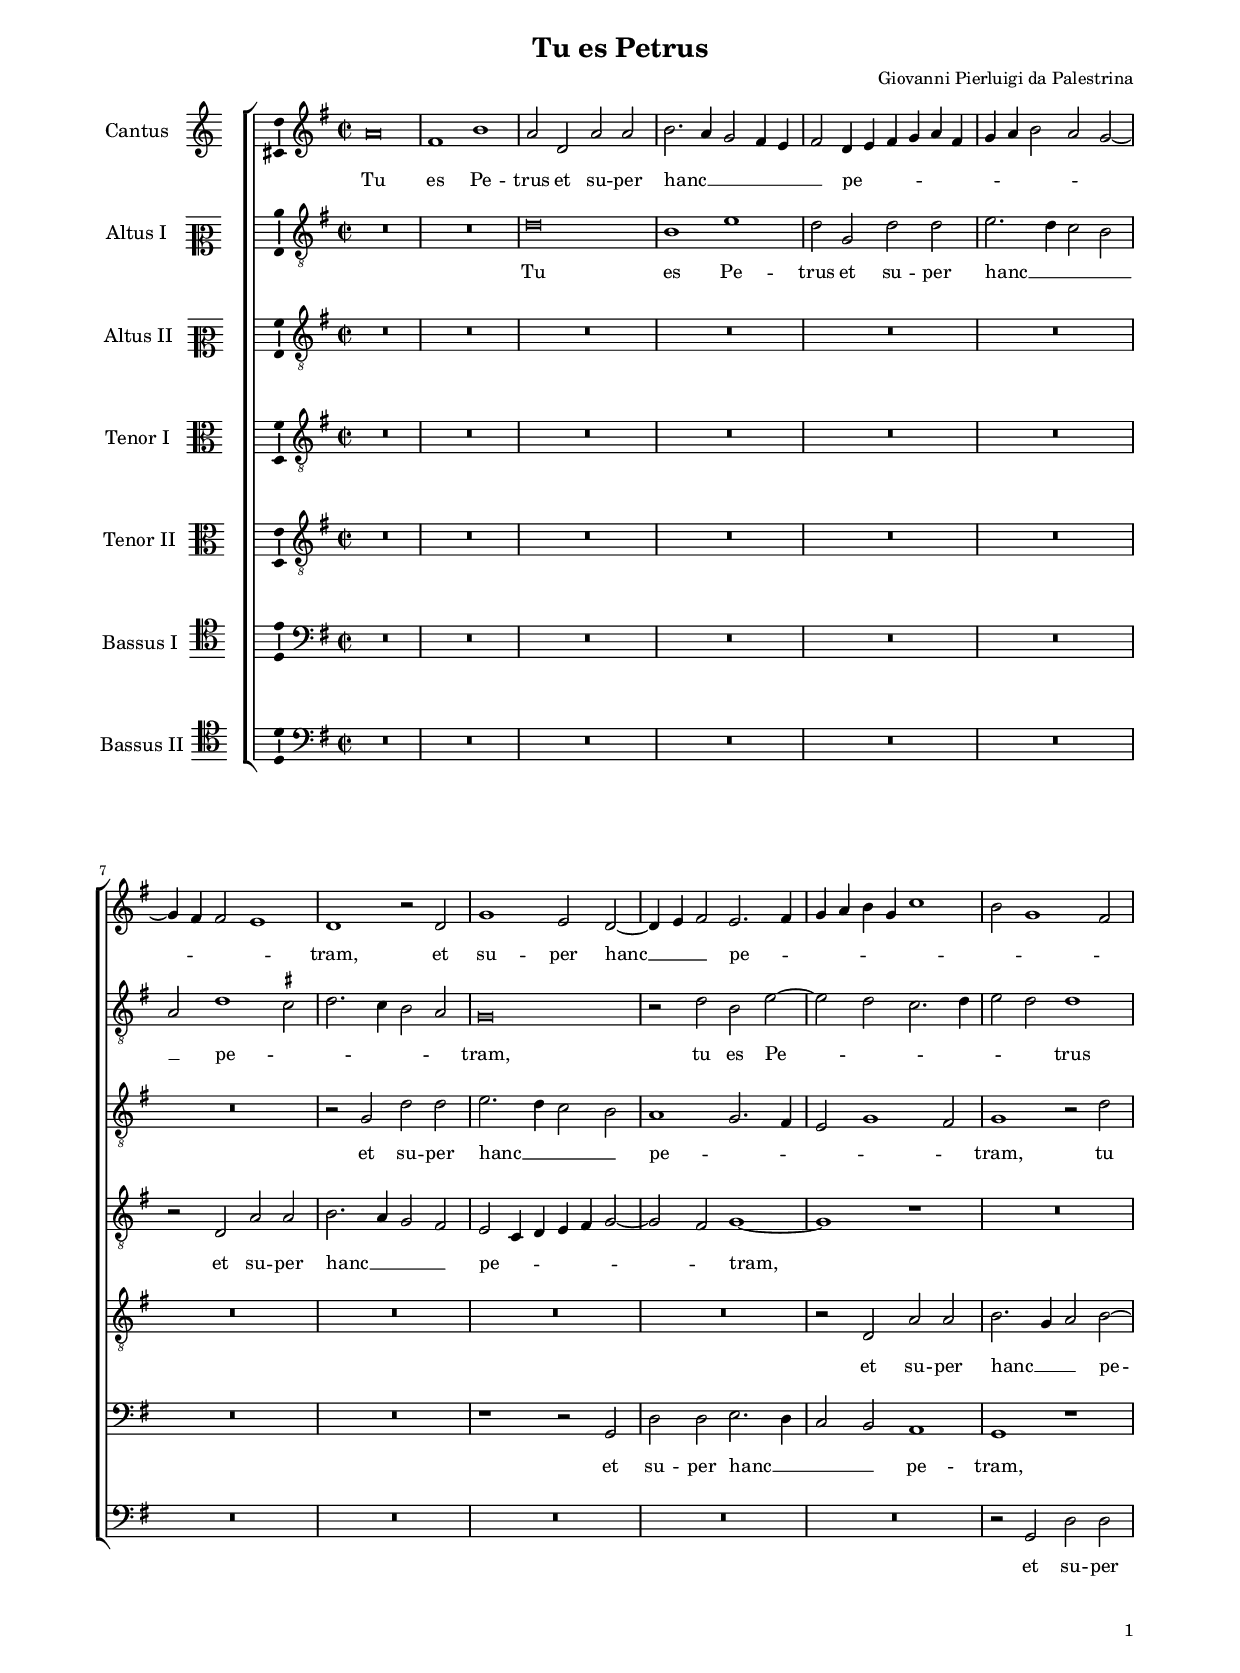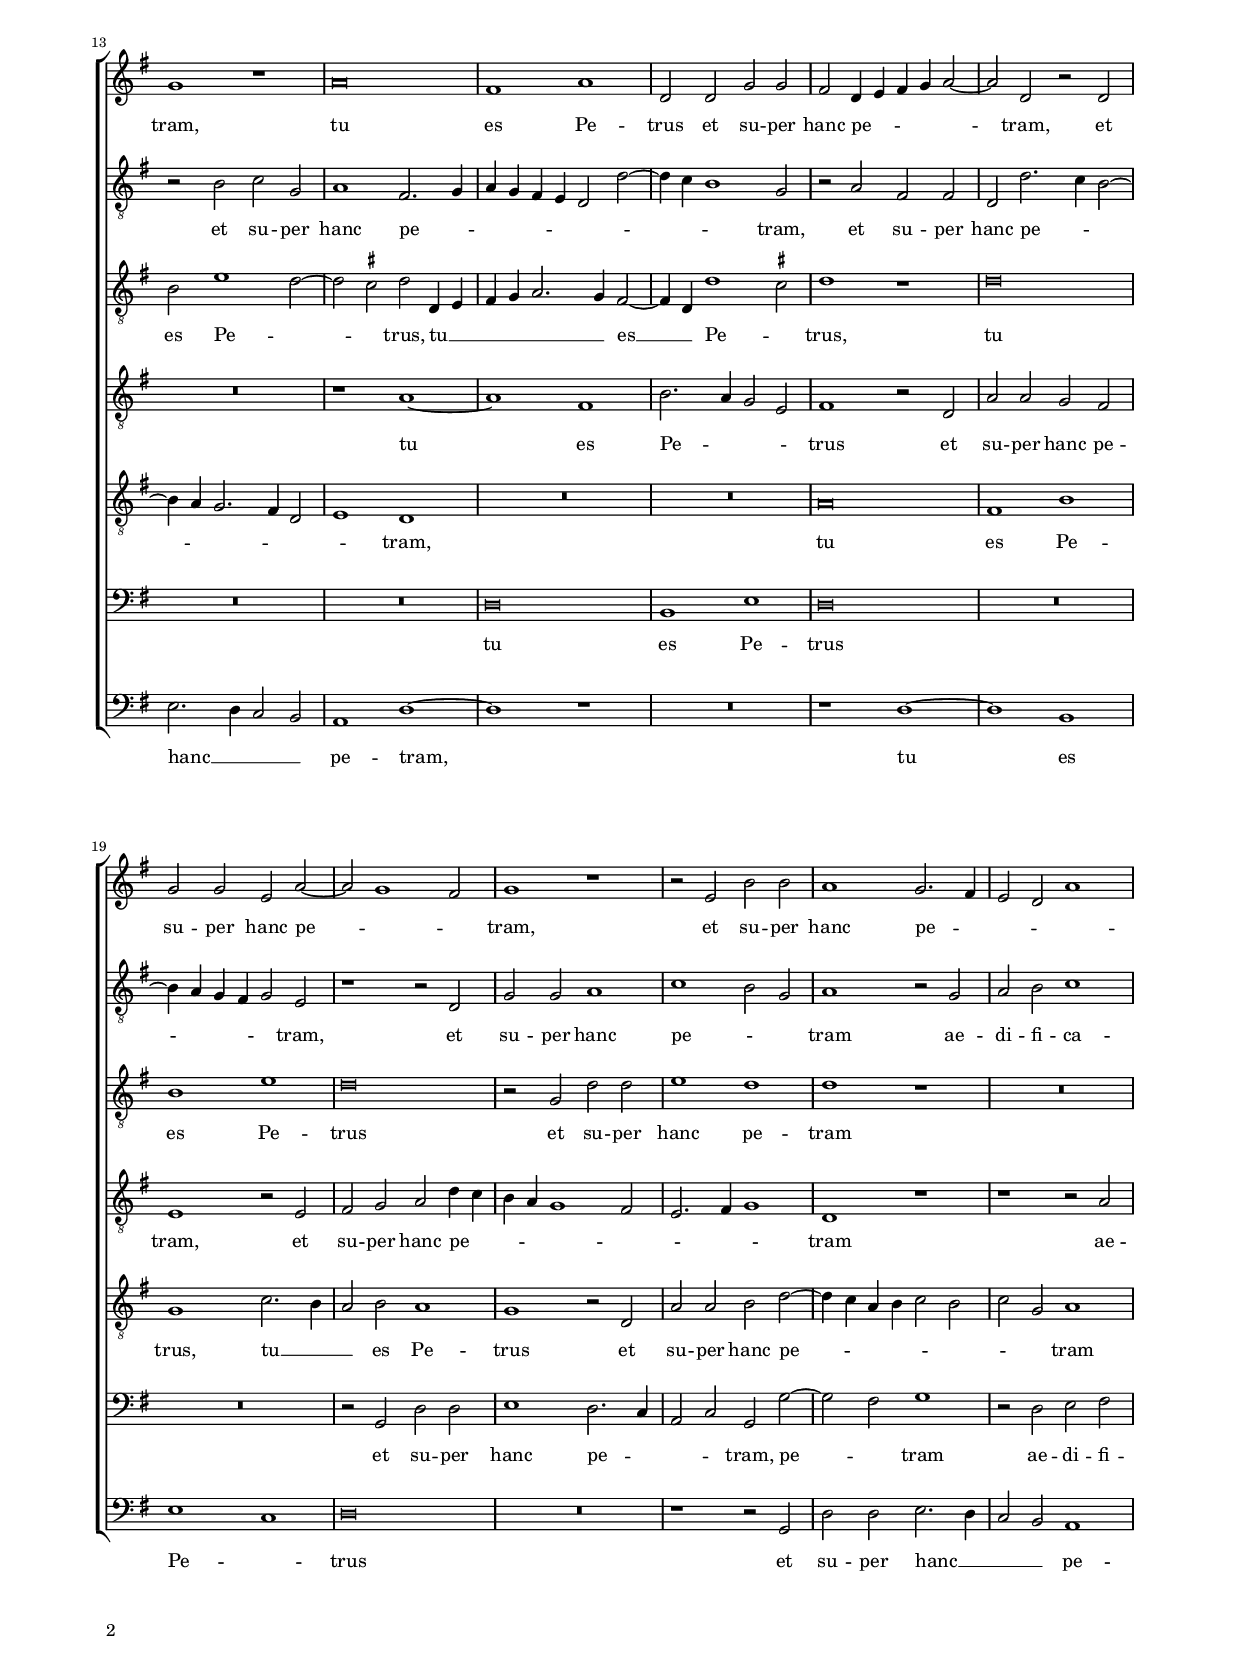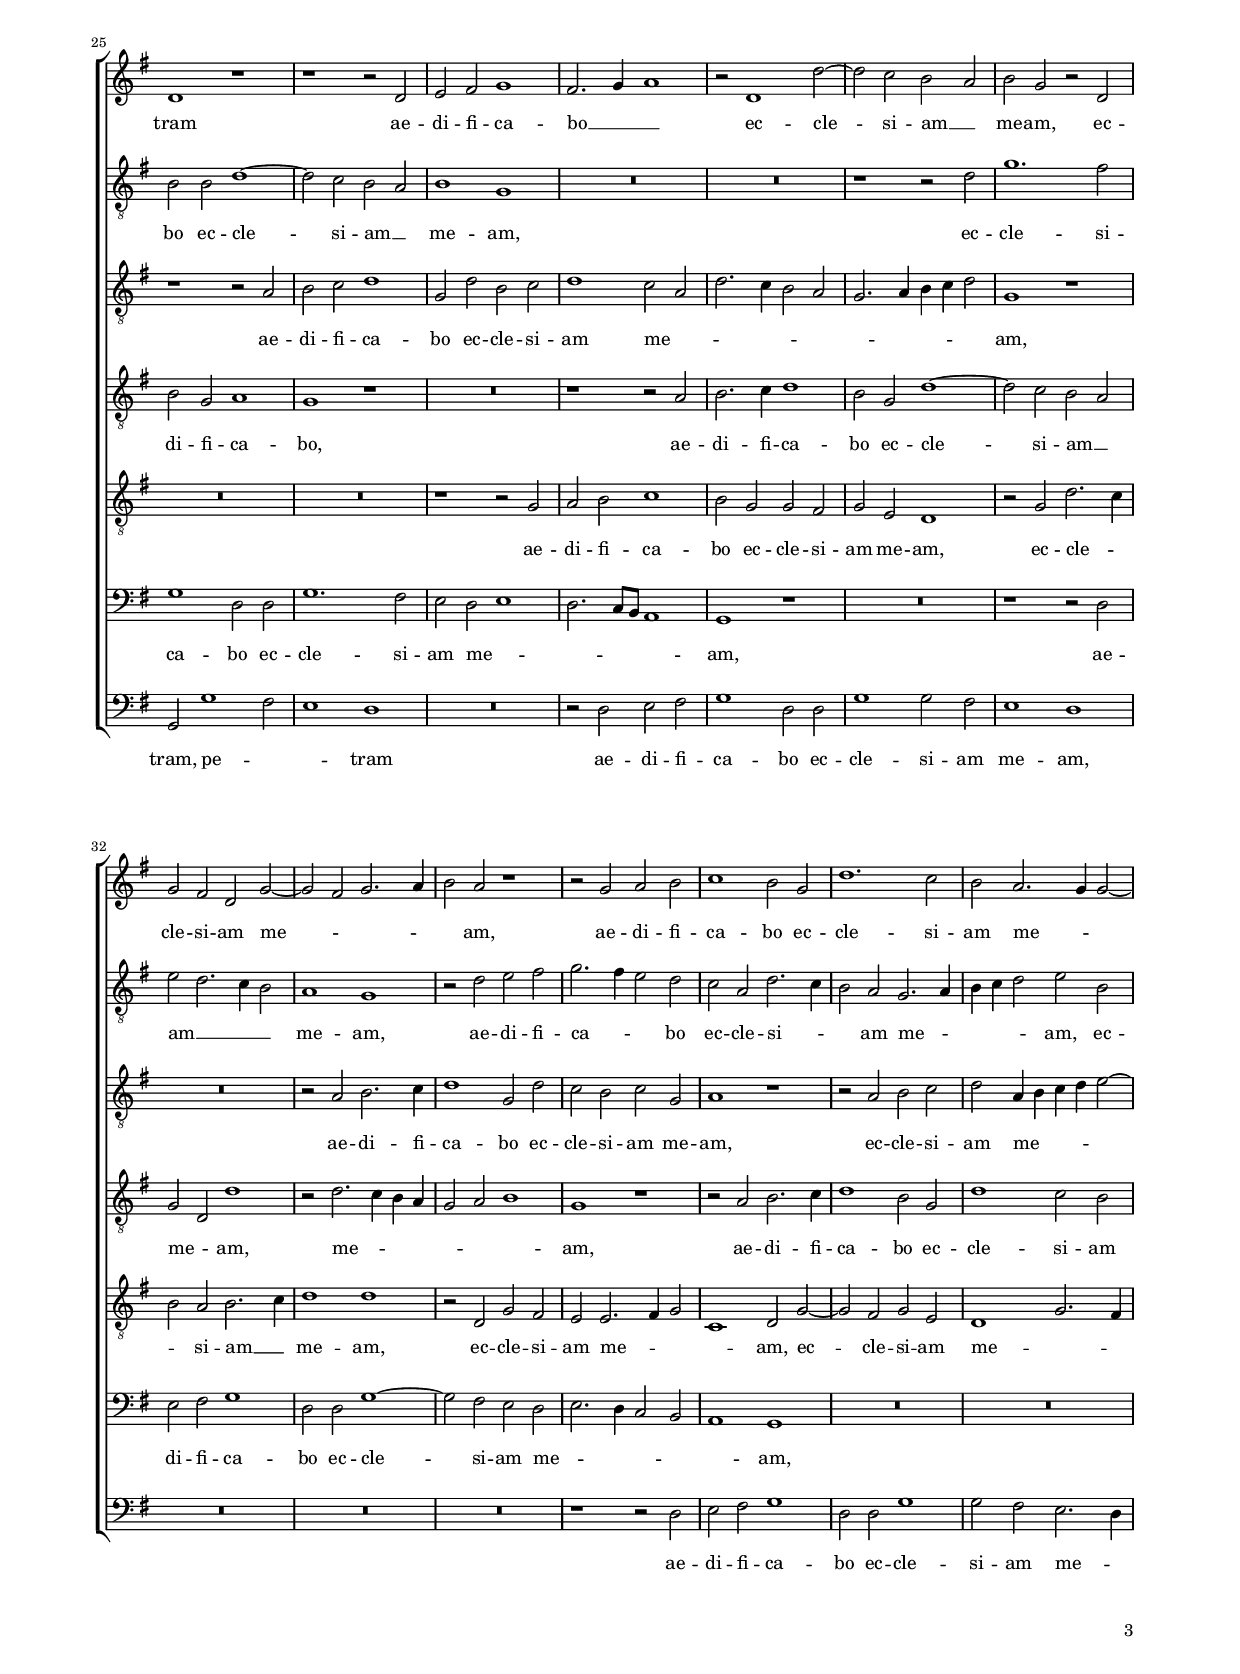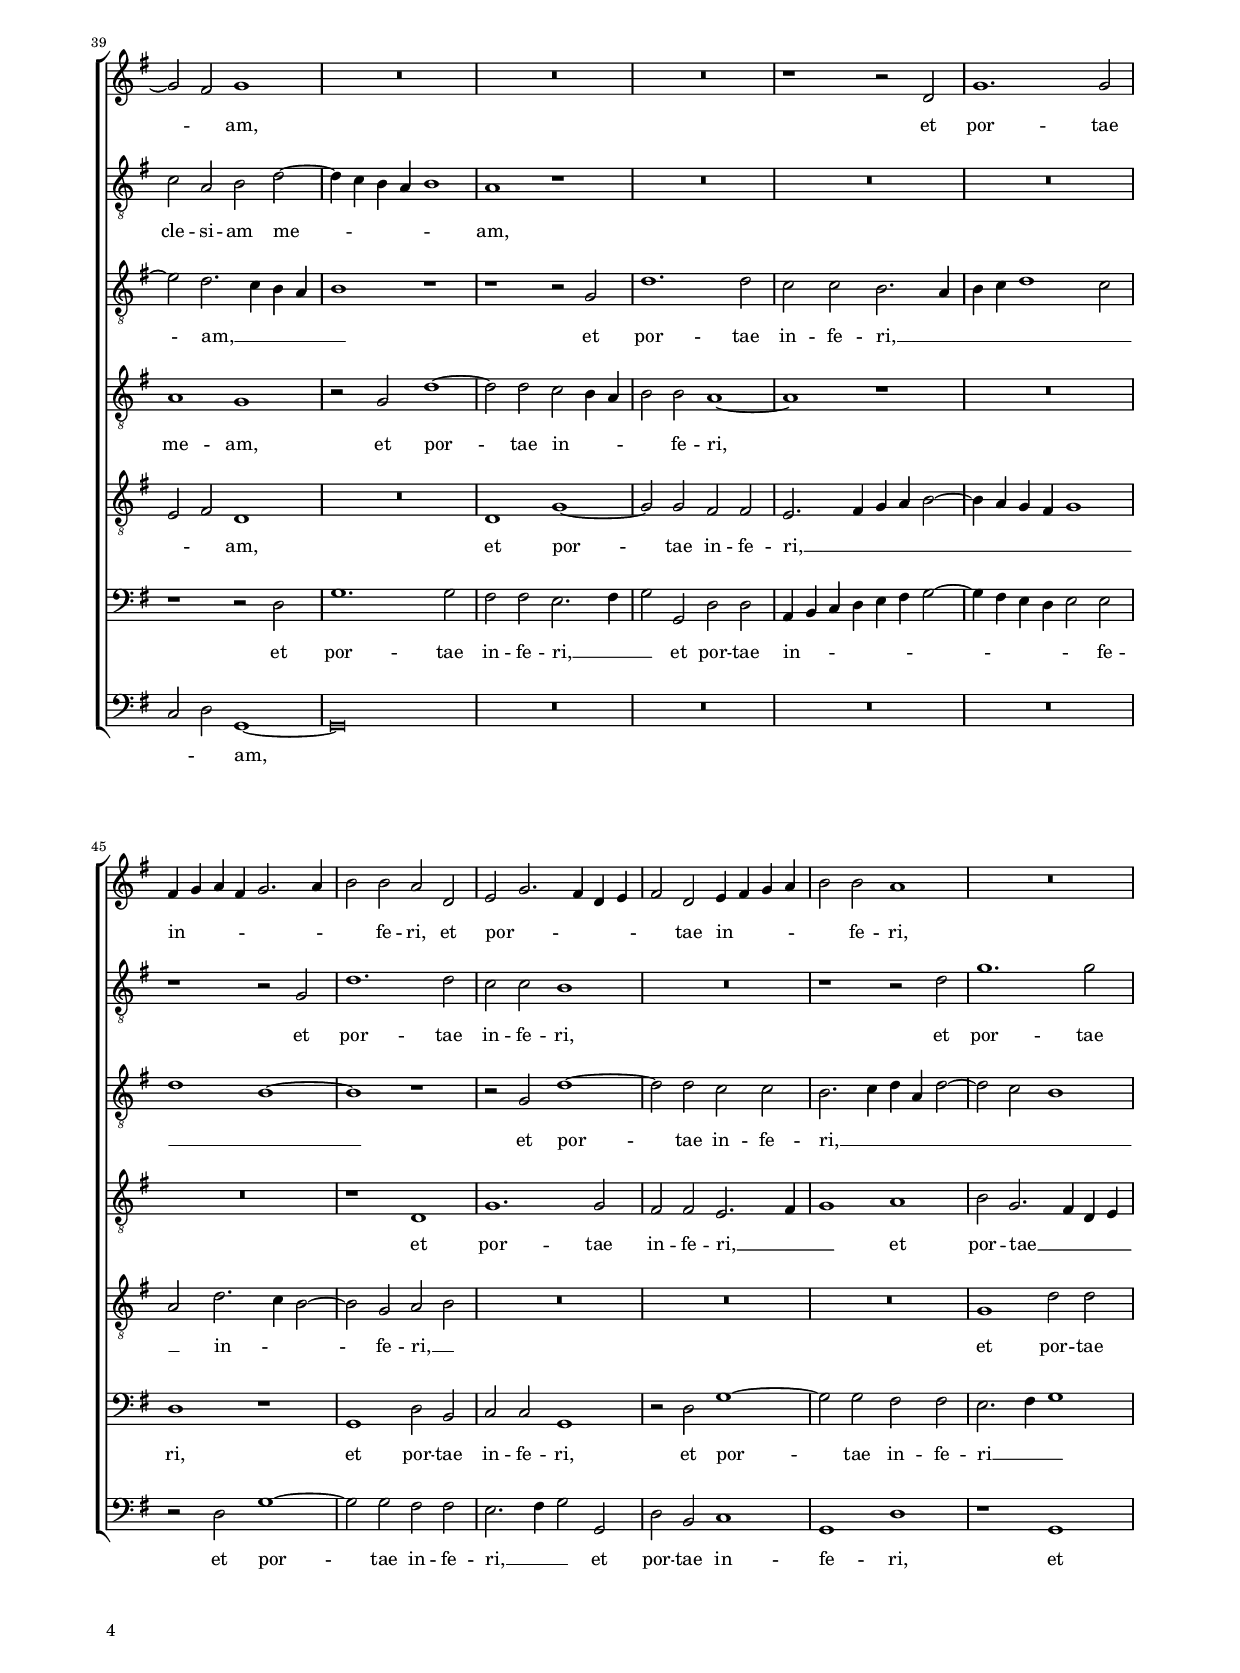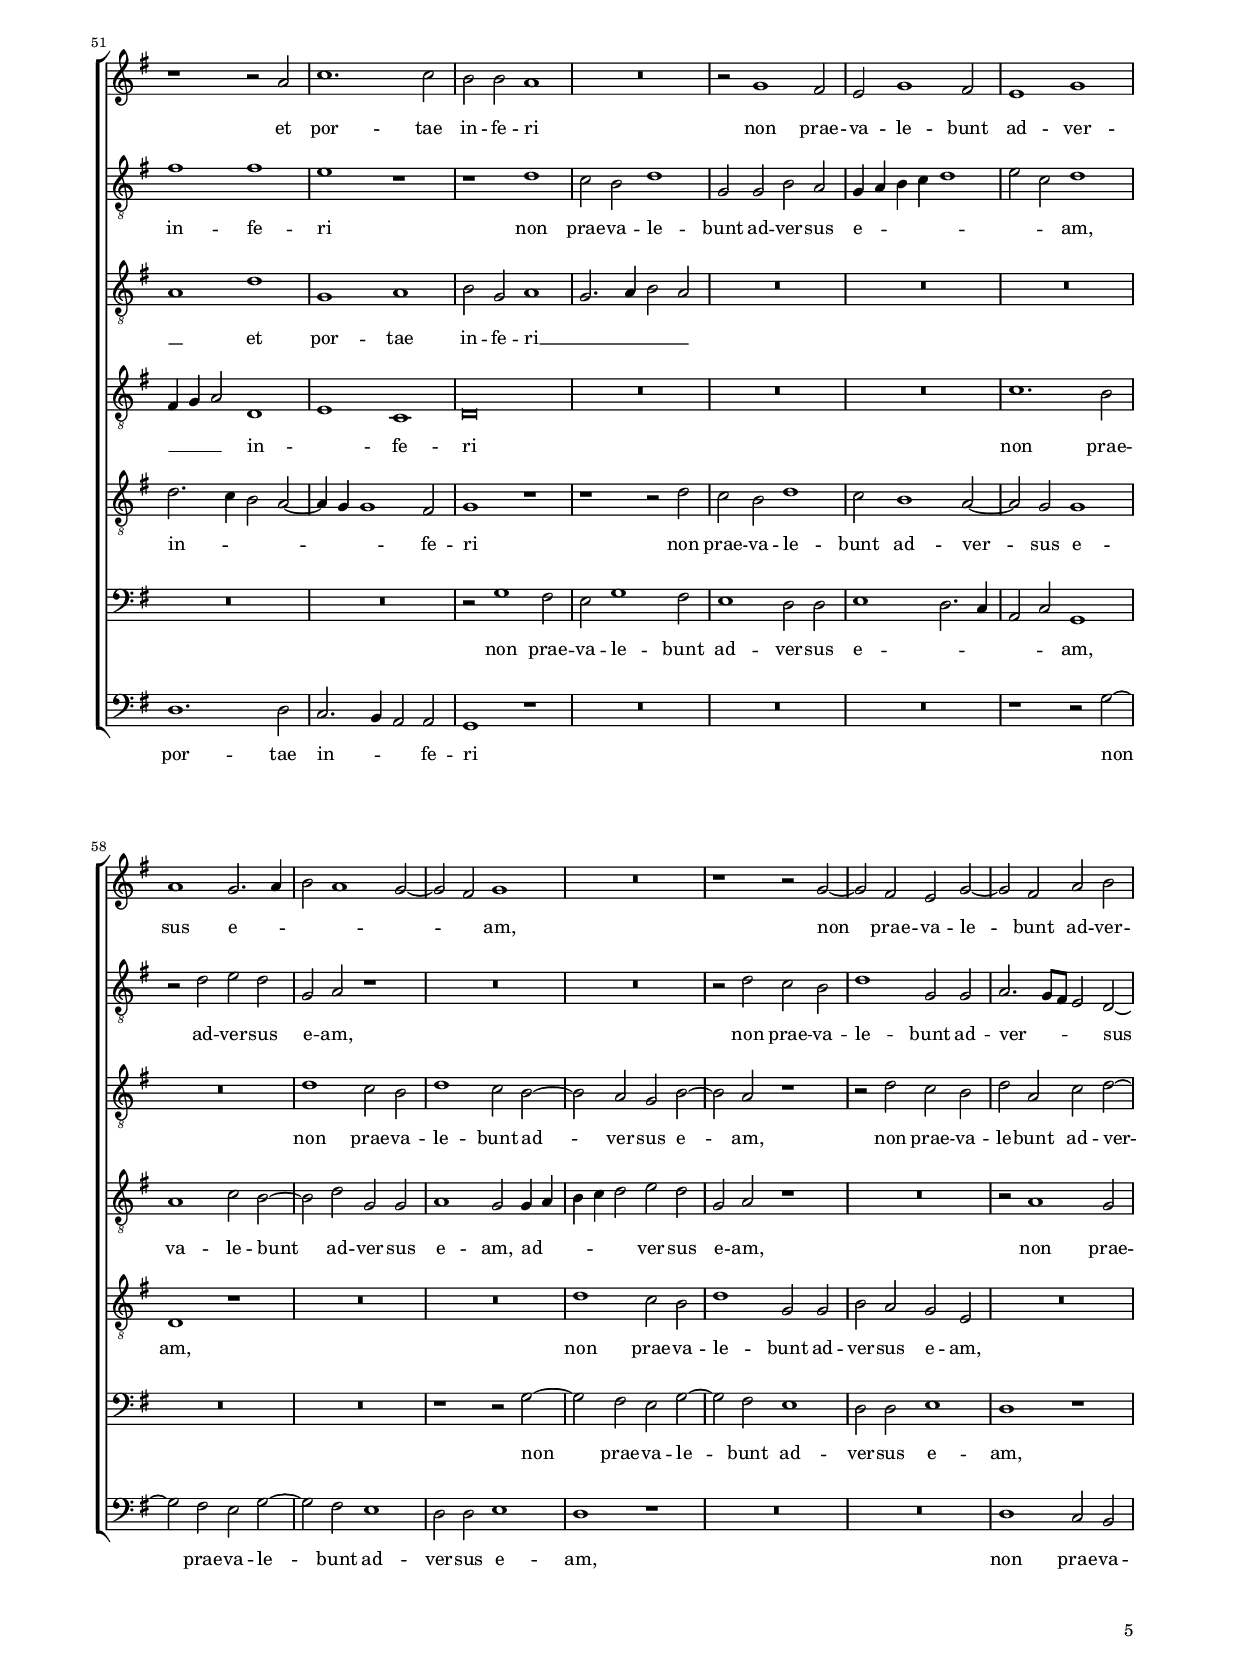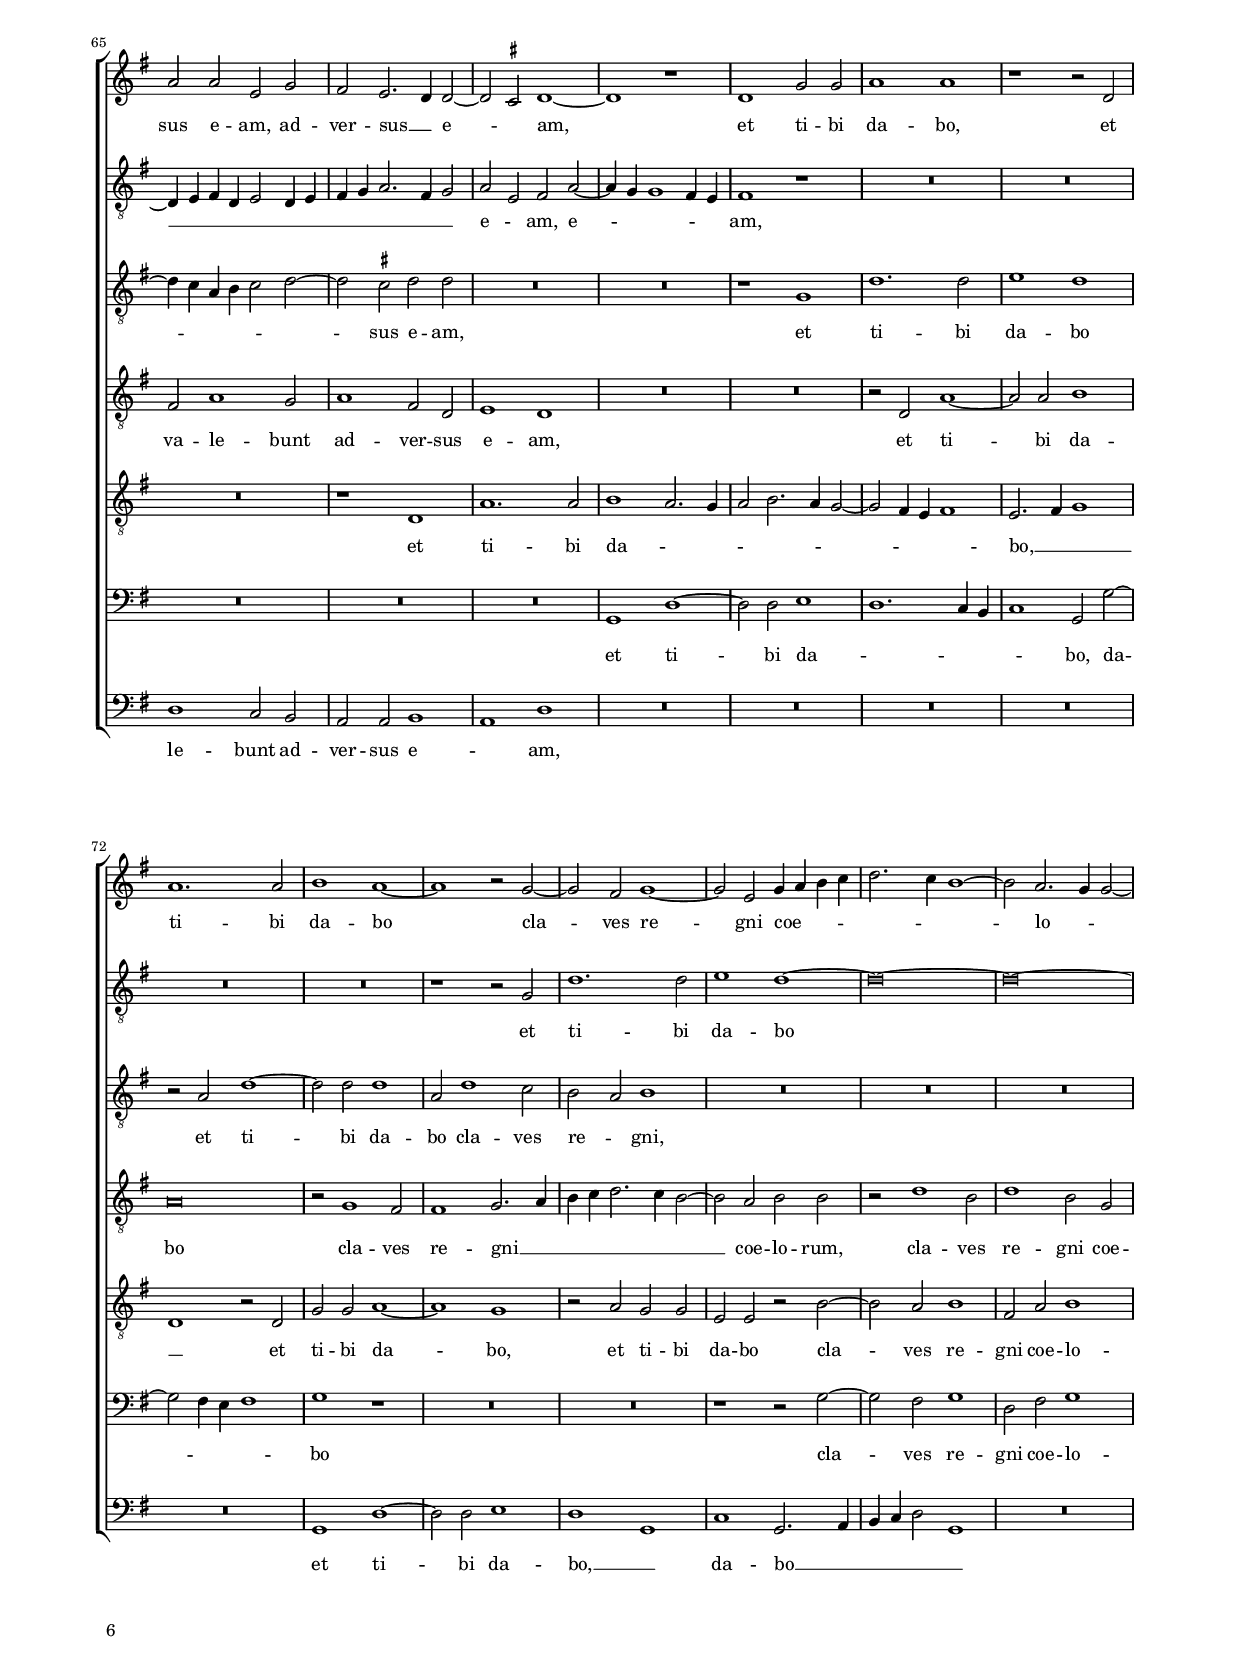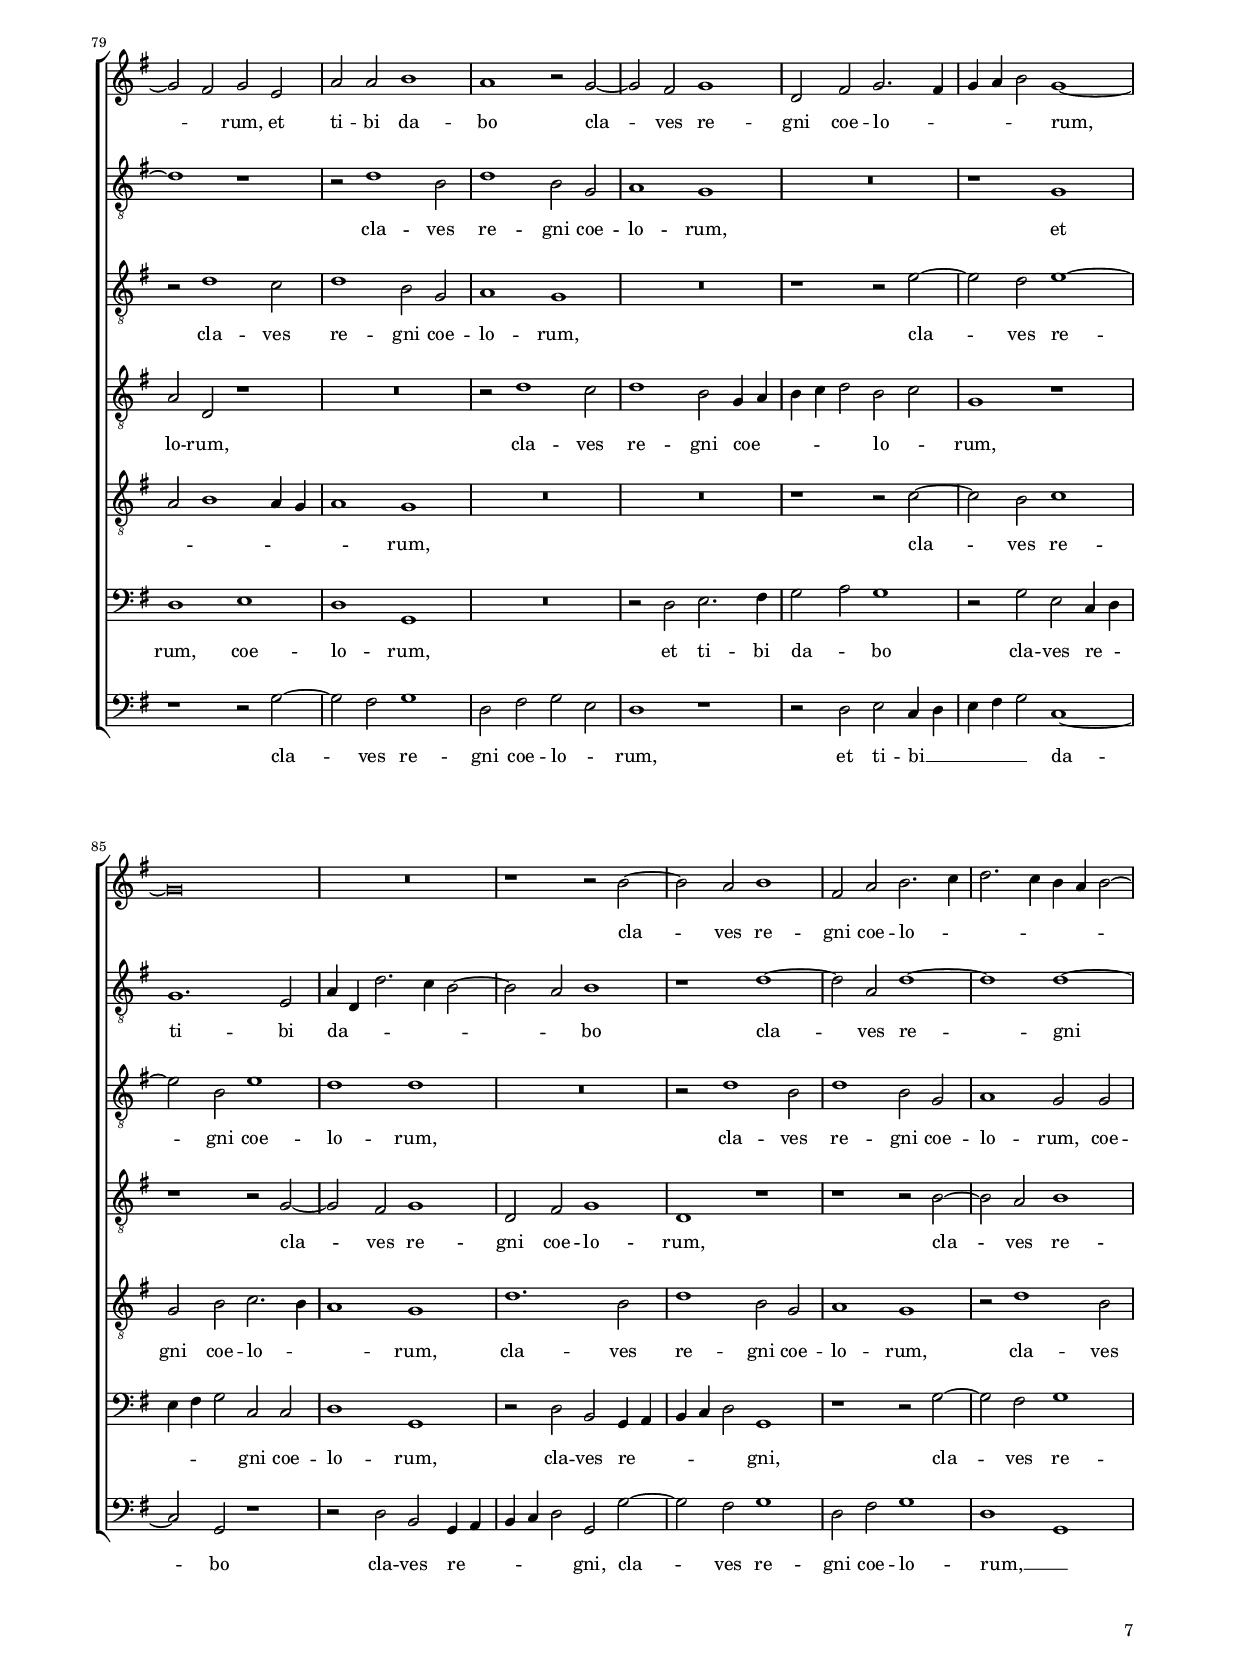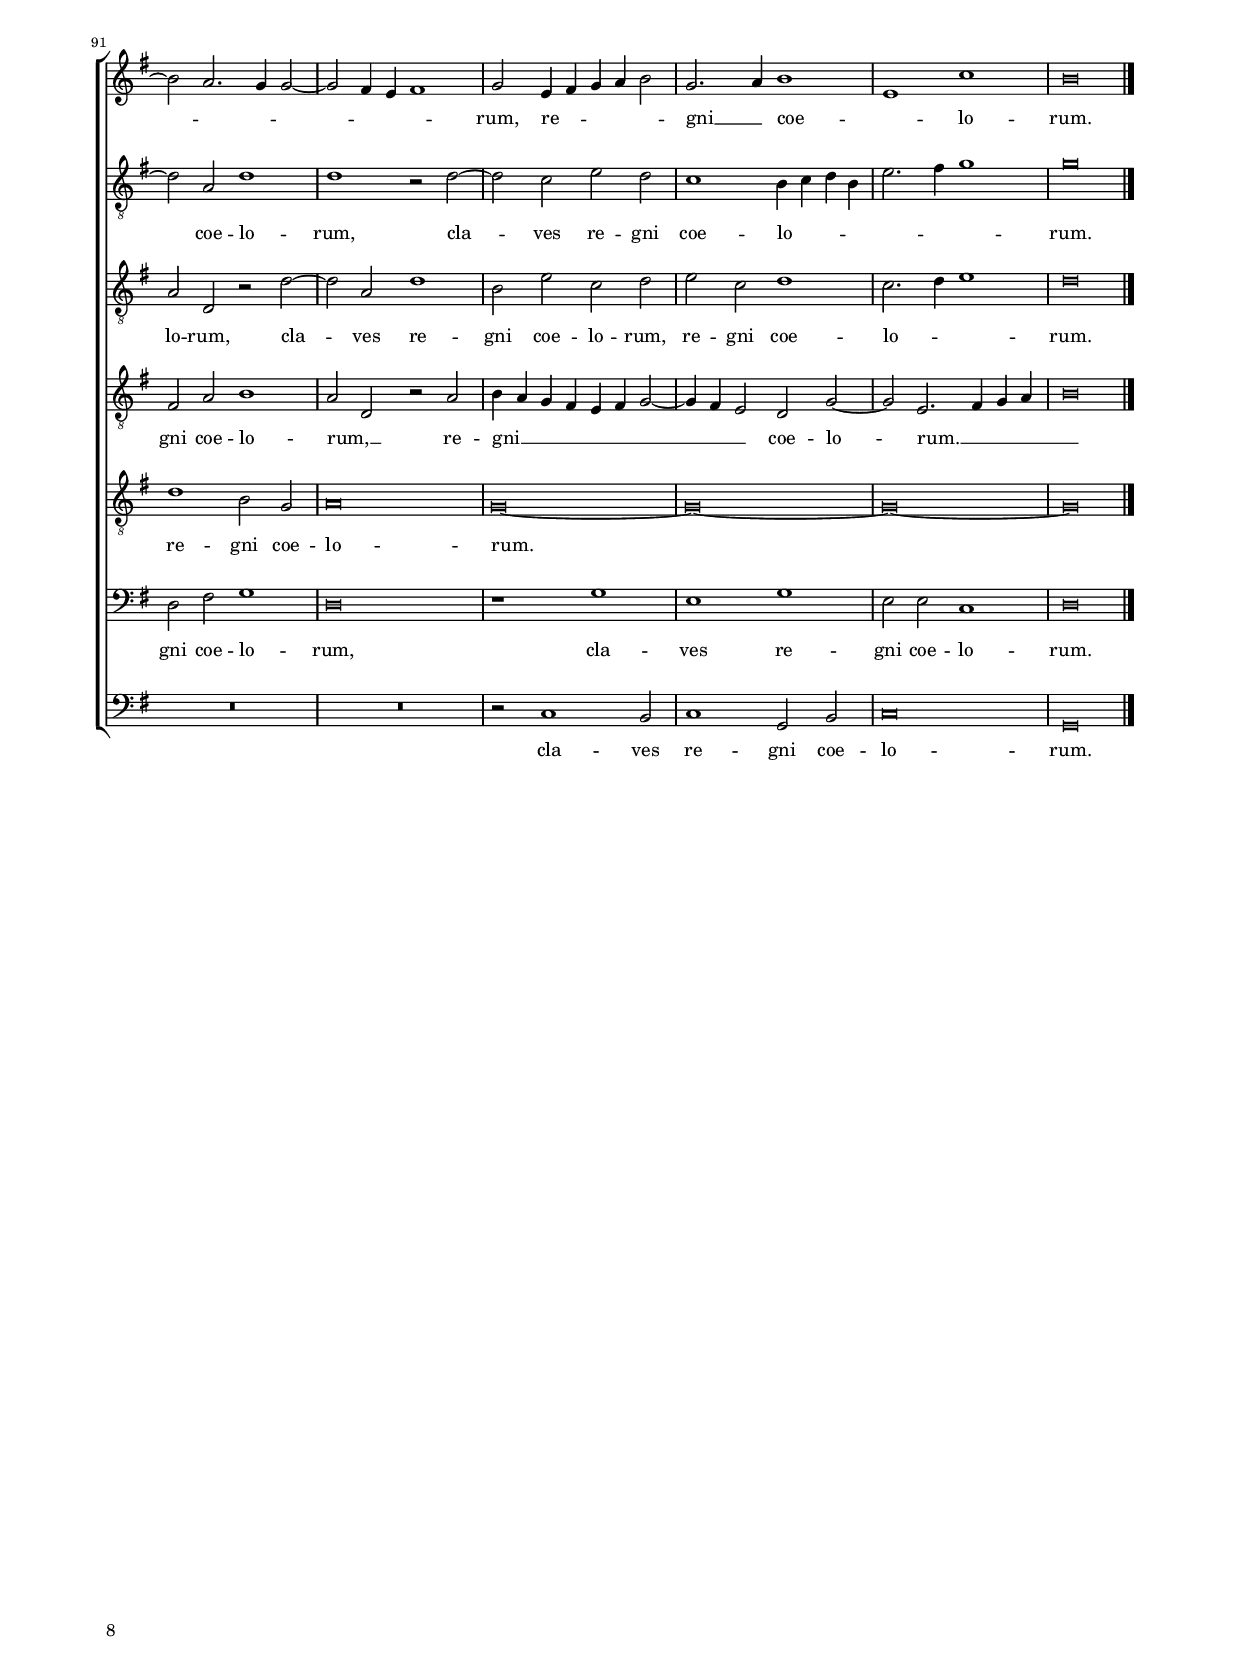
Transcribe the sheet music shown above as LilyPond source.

\header
{
  title="Tu es Petrus"
  composer="Giovanni Pierluigi da Palestrina"
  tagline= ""
}

\version "2.20.0"
\language deutsch
#(set-global-staff-size 15)
% #(set-default-paper-size "letter")
#(ly:set-option 'point-and-click #f)


\paper
	{
	top-margin = 1.5 \cm
	bottom-margin = 1 \cm
	left-margin = 1.8 \cm
	right-margin = 1.8 \cm
	ragged-bottom = ##f
	ragged-last-bottom = ##t
	print-page-number = ##f
	system-system-spacing = #'((basic-distance . 17) (minimum-distance . 14) (padding . 6) (strechability . 250))
    oddFooterMarkup=\markup   \fill-line { "" \fromproperty #'page:page-number-string }
    evenFooterMarkup=\markup  \fill-line { \fromproperty #'page:page-number-string "" }
    last-bottom-spacing = #'((basic-distance . 12) (minimum-distance . 7) (padding . 4))
%	systems-per-page = 3
%	min-systems-per-page = 3
	}


global = {
    % \set Staff.autoBeaming = ##f
	\key c \major
	\time 2/2 \set Score.measureLength = #(ly:make-moment 2/1)
    \skip 1*2*96 \bar "|."
	}

ficta = { \once \set suggestAccidentals = ##t }
	
forget = #(define-music-function (music) (ly:music?) #{
	\accidentalStyle forget
	$music
	\accidentalStyle default
	#})

m = \melisma
me = \melismaEnd
%\mark \markup { \fontsize #-3 \note  #"1" #1 = \fontsize #-3 \note #"1." #1 }


incipitcantus = \markup { \score {
	{
	\set Staff.instrumentName = \markup { \fontsize #1 "Cantus" }
	\key c \major
	\clef violin
	s4 \bar ""
	}
	\layout  {
	raggedright = ##t
	indent = 1.6 \cm
	line-width = 2.2 \cm
	\context { \Staff \remove Time_signature_engraver }
	\override Staff.Clef.Y-extent = #'(0 . 0)
	}} \hspace #1 }

      
incipitaltus = \markup { \score {
	{
	\set Staff.instrumentName = \markup { \fontsize #1 "Altus I" }
	\key c \major
	\clef mezzosoprano
	s4 \bar ""
	}
	\layout  {
	raggedright = ##t
	indent = 1.6 \cm
	line-width = 2.2 \cm
	\context { \Staff \remove Time_signature_engraver }
	\override Staff.Clef.Y-extent = #'(0 . 0)
	}} \hspace #1 }

    
incipitsextus = \markup { \score {
	{
	\set Staff.instrumentName = \markup { \fontsize #1 "Altus II" }
	\key c \major
	\clef mezzosoprano
	s4 \bar ""
	}
	\layout  {
	raggedright = ##t
	indent = 1.6 \cm
	line-width = 2.2 \cm
	\context { \Staff \remove Time_signature_engraver }
	\override Staff.Clef.Y-extent = #'(0 . 0)
	}} \hspace #1 }
    

incipittenor = \markup { \score {
	{
	\set Staff.instrumentName = \markup { \fontsize #1 "Tenor I" }
	\key c \major
	\clef alto
	s4 \bar ""
	}
	\layout  {
	raggedright = ##t
	indent = 1.6 \cm
	line-width = 2.2 \cm
	\context { \Staff \remove Time_signature_engraver }
	\override Staff.Clef.Y-extent = #'(0 . 0)
	}} \hspace #1 }
 

incipitquintus = \markup { \score {
	{
	\set Staff.instrumentName = \markup { \fontsize #1 "Tenor II" }
	\key c \major
	\clef alto
	s4 \bar ""
	}
	\layout  {
	raggedright = ##t
	indent = 1.6 \cm
	line-width = 2.2 \cm
	\context { \Staff \remove Time_signature_engraver }
	\override Staff.Clef.Y-extent = #'(0 . 0)
	}} \hspace #1 }    

      
incipitseptimus = \markup { \score {
	{
	\set Staff.instrumentName = \markup { \fontsize #1 "Bassus I" }
	\key c \major
	\clef tenor
	s4 \bar ""
	}
	\layout  {
	raggedright = ##t
	indent = 1.6 \cm
	line-width = 2.2 \cm
	\context { \Staff \remove Time_signature_engraver }
	\override Staff.Clef.Y-extent = #'(0 . 0)
	}} \hspace #1 }


incipitbassus = \markup { \score {
	{
	\set Staff.instrumentName = \markup { \fontsize #1 "Bassus II" }
	\key c \major
	\clef tenor
	s4 \bar ""
	}
	\layout  {
	raggedright = ##t
	indent = 1.6 \cm
	line-width = 2.2 \cm
	\context { \Staff \remove Time_signature_engraver }
	\override Staff.Clef.Y-extent = #'(0 . 0)
	}} \hspace #1 }


cantus =  \relative c''
	{
	d\breve
	h1 e
	d2 g, d' d
	e2. d4 c2 h4 a
%5
	h2 g4 a h c d h |
	c4 d e2 d c~
	c4 h h2 a1
	g1 r2 g
	c1 a2 g~
%10
	g4 a h2 a2. h4 |
	c4 d e c f1
	e2 c1 h2
	c1 r
	d\breve
%15
	h1 d |
	g,2 g c c
	h2 g4 a h c d2~
	d2 g, r g
	c2 c a d~
%20
	d2 c1 h2 |
	c1 r
	r2 a e' e
	d1 c2. h4
	a2 g d'1
%25
	g,1 r |
	r1 r2 g
	a2 h c1
	h2. c4 d1
	r2 g,1 g'2~
%30
	g2 f e d |
	e2 c r g
	c2 h g c~
	c2 h c2. d4
	e2 d r1
%35
	r2 c d e |
	f1 e2 c
	g'1. f2
	e2 d2. c4 c2~
	c2 h c1
%40
	R\breve |
	R\breve
	R\breve
	r1 r2 g
	c1. c2
%45
	h4 c d h c2. d4 |
	e2 e d g,
	a2 c2. h4 g a
	h2 g a4 h c d
	e2 e d1
%50
	R\breve |
	r1 r2 d
	f1. f2
	e2 e d1
	R\breve
%55
	r2 c1 h2 |
	a2 c1 h2
	a1 c
	d1 c2. d4
	e2 d1 c2~
%60
	c2 h c1 |
	R\breve
	r1 r2 c~
	c2 h a c~
	c2 h d e
%65
	d2 d a c |
	h2 a2. g4 g2~
	g2 \ficta fis g1~
	g1 r
	g1 c2 c
%70
	d1 d |
	r1 r2 g,
	d'1. d2
	e1 d~
	d1 r2 c~
%75
	c2 h c1~ |
	c2 a c4 d e f
	g2. f4 e1~
	e2 d2. c4 c2~
	c2 h c a
%80
	d2 d e1 |
	d1 r2 c~
	c2 h c1
	g2 h c2. h4
	c4 d e2 c1~
%85
	c\breve |
	R\breve
	r1 r2 e~
	e2 d e1
	h2 d e2. f4
%90
	g2. f4 e d e2~ |
	e2 d2. c4 c2~
	c2 h4 a h1
	c2 a4 h c d e2
	c2. d4 e1
%95
	a,1 f' |
	e\breve |
	}


altus = \relative c'
	{
	R\breve
	R\breve
	g'\breve
	e1 a
%5
	g2 c, g' g |
	a2. g4 f2 e
	d2 g1 \ficta fis2
	g2. f4 e2 d
	c\breve
%10
	r2 g' e a~ |
	a2 g f2. g4
	a2 g g1
	r2 e f c
	d1 h2. c4
%15
	d4 c h a g2 g'~ |
	g4 f e1 c2
	r2 d h h
	g2 g'2. f4 e2~
	e4 d c h c2 a
%20
	r1 r2 g |
	c2 c d1
	f1 e2 c
	d1 r2 c
	d2 e f1
%25
	e2 e g1~ |
	g2 f e d
	e1 c
	R\breve
	R\breve
%30
	r1 r2 g' |
	c1. h2
	a2 g2. f4 e2
	d1 c
	r2 g' a h
%35
	c2. h4 a2 g |
	f2 d g2. f4
	e2 d c2. d4
	e4 f g2 a e
	f2 d e g~
%40
	g4 f e d e1 |
	d1 r
	R\breve
	R\breve
	R\breve
%45
	r1 r2 c |
	g'1. g2
	f2 f e1
	R\breve
	r1 r2 g
%50
	c1. c2 |
	h1 h
	a1 r
	r1 g
	f2 e g1
%55
	c,2 c e d |
	c4 d e f g1
	a2 f g1
	r2 g a g
	c,2 d r1
%60
	R\breve |
	R\breve
	r2 g f e
	g1 c,2 c
	d2. c8 h a2 g~
%65
	g4 a h g a2 g4 a |
	h4 c d2. h4 c2
	d2 a h d~
	d4 c c1 h4 a
	h1 r
%70
	R\breve |
	R\breve
	R\breve
	R\breve
	r1 r2 c
%75
	g'1. g2 |
	a1 g~
	g\breve~
	g\breve~
	g1 r
%80
	r2 g1 e2 |
	g1 e2 c
	d1 c
	R\breve
	r1 c
%85
	c1. a2 |
	d4 g, g'2. f4 e2~
	e2 d e1
	r1 g~
	g2 d g1~
%90
	g1 g~ |
	g2 d g1
	g1 r2 g~
	g2 f a g
	f1 e4 f g e
%95
	a2. h4 c1 |
	c\breve |
	}


sextus =  \relative c'
    {
	R\breve
	R\breve
	R\breve
	R\breve
%5
	R\breve |
	R\breve
	R\breve
	r2 c g' g
	a2. g4 f2 e
%10
	d1 c2. h4 |
	a2 c1 h2
	c1 r2 g'
	e2 a1 g2~
	g2 \ficta fis g g,4 a
%15
	h4 c d2. c4 h2~ |
	h4 g g'1 \ficta fis2
	g1 r
	g\breve
	e1 a
%20
	g\breve |
	r2 c, g' g
	a1 g
	g1 r
	R\breve
%25
	r1 r2 d |
    e2 f g1
    c,2 g' e2 f
    g1 f2 d
    g2. f4 e2 d
%30
	c2. d4 e4 f g2 |
    c,1 r|
	R\breve
	r2 d e2. f4
    g1 c,2 g'
%35
	f2 e f2 c |
    d1 r
    r2 d e2 f
    g2 d4 e f4 g a2~
    a2 g2. f4 e d
%40
	e1 r |
	r1 r2 c
    g'1. g2
    f2 f e2. d4
    e4 f g1 f2
%45
	g1 e~ |
    e1 r
    r2 c g'1~
    g2 g f2 f
    e2. f4 g4 d g2~
%50
	g2 f2 e1 |
    d1 g
    c,1 d
    e2 c d1
    c2. d4 e2 d
%55
	R\breve |
	R\breve
	R\breve
	R\breve
    g1 f2 e
%60
	g1 f2 e~ |
    e2 d c2 e~
    e2 d r1
    r2 g f2 e
    g2 d f2 g~
%65
	g4 f d e f2 g~ |
    g2 \ficta fis g2 g
    R\breve
	R\breve
	r1 c,
%70
	g'1. g2 |
    a1 g
    r2 d g1~ 
    g2 g g1
    d2 g1 f2
%75
	e2 d e1 |
	R\breve
	R\breve
    R\breve
	r2 g1 f2
%80
	g1 e2 c |
	d1 c
	R\breve
	r1 r2 a'~
	a2 g a1~
%85
	a2 e a1 |
	g1 g
	R\breve
	r2 g1 e2
	g1 e2 c
%90
	d1 c2 c |
	d2 g, r g'~
	g2 d g1
	e2 a f g
	a2 f g1
%95
	f2. g4 a1 |
	g\breve |
	}


tenor =  \relative c'
    {
	R\breve
	R\breve
	R\breve
	R\breve
%5
	R\breve |
	R\breve
	r2 g d' d
	e2. d4 c2 h
	a2 f4 g a h c2~
%10
	c2 h c1~ |
	c1 r
	R\breve
	R\breve
	r1 d~
%15
	d1 h |
	e2. d4 c2 a
	h1 r2 g
	d'2 d c h
	a1 r2 a
%20
	h2 c d g4 f |
	e4 d c1 h2
	a2. h4 c1
	g1 r
	r1 r2 d'
%25
	e2 c d1 |
	c1 r
	R\breve
	r1 r2 d
	e2. f4 g1
%30
	e2 c g'1~ |
	g2 f e d
	c2 g g'1
	r2 g2. f4 e d
	c2 d e1
%35
	c1 r |
	r2 d e2. f4
	g1 e2 c
	g'1 f2 e
	d1 c
%40
	r2 c g'1~ |
	g2 g f e4 d
	e2 e d1~
	d1 r
	R\breve
%45
	R\breve |
	r1 g,
	c1. c2
	h2 h a2. h4
	c1 d
%50
	e2 c2. h4 g a |
	h4 c d2 g,1
	a1 f
	g\breve
	R\breve
%55
	R\breve |
	R\breve
	f'1. e2
	d1 f2 e~
	e2 g c, c
%60
	d1 c2 c4 d |
	e4 f g2 a g
	c,2 d r1
	R\breve
	r2 d1 c2
%65
	h2 d1 c2 |
	d1 h2 g
	a1 g
	R\breve
	R\breve
%70
	r2 g d'1~ |
	d2 d e1
	d\breve
	r2 c1 h2
	h1 c2. d4
%75
	e4 f g2. f4 e2~ |
	e2 d e e
	r2 g1 e2
	g1 e2 c
	d2 g, r1
%80
	R\breve |
	r2 g'1 f2
	g1 e2 c4 d
	e4 f g2 e f
	c1 r
%85
	r1 r2 c~ |
	c2 h c1
	g2 h c1
	g1 r
	r1 r2 e'~
%90
	e2 d e1 |
	h2 d e1
	d2 g, r d'
	e4 d c h a h c2~
	c4 h a2 g c~
%95
	c2 a2. h4 c d |
	e\breve |	
	}

        
quintus =  \relative c'
	{
	R\breve
	R\breve
	R\breve
	R\breve
%5
	R\breve |
	R\breve
	R\breve
	R\breve
	R\breve
%10
	R\breve |
	r2 g d' d
	e2. c4 d2 e~
	e4 d c2. h4 g2
	a1 g
%15
	R\breve |
	R\breve
	d'\breve
	h1 e
	c1 f2. e4
%20
	d2 e d1 |
	c1 r2 g
	d'2 d e g~
	g4 f d e f2 e
	f2 c d1
%25
	R\breve |
	R\breve
	r1 r2 c
	d2 e f1
	e2 c c h
%30
	c2 a g1 |
	r2 c g'2. f4
	e2 d e2. f4
	g1 g
	r2 g, c h
%35
	a2 a2. h4 c2 |
	f,1 g2 c~
	c2 h c a
	g1 c2. h4
	a2 h g1
%40
	R\breve |
	g1 c~
	c2 c h h
	a2. h4 c d e2~
	e4 d c h c1
%45
	d2 g2. f4 e2~ |
	e2 c d e
	R\breve
	R\breve
	R\breve
%50
	c1 g'2 g |
	g2. f4 e2 d~
	d4 c c1 h2
	c1 r
	r1 r2 g'
%55
	f2 e g1 |
	f2 e1 d2~
	d2 c c1
	g1 r
	R\breve
%60
	R\breve |
	g'1 f2 e
	g1 c,2 c
	e2 d c a
	R\breve
%65
	R\breve |
	r1 g
	d'1. d2
	e1 d2. c4
	d2 e2. d4 c2~
%70
	c2 h4 a h1 |
	a2. h4 c1
	g1 r2 g
	c2 c d1~
	d1 c
%75
	r2 d c c |
	a2 a r e'~
	e2 d e1
	h2 d e1
	d2 e1 d4 c
%80
	d1 c |
	R\breve
	R\breve
	r1 r2 f~
	f2 e f1
%85
	c2 e f2. e4 |
	d1 c
	g'1. e2
	g1 e2 c
	d1 c
%90
	r2 g'1 e2 |
	g1 e2 c
	d\breve
	c\breve~
	c\breve~
%95
	c\breve~ |
	c\breve |
	}


septimus  =  \relative c
	{
	R\breve
	R\breve
	R\breve
	R\breve
%5
	R\breve |
	R\breve
	R\breve
	R\breve
	r1 r2 c
%10
	g'2 g a2. g4 |
	f2 e d1
	c1 r
	R\breve
	R\breve
%15
	g'\breve |
	e1 a
	g\breve
	R\breve
	R\breve
%20
	r2 c, g' g |
	a1 g2. f4
	d2 f c c'~
	c2 h c1
	r2 g a h
%25
	c1 g2 g |
	c1. h2
	a2 g a1
	g2. f8 e d1
	c1 r
%30
	R\breve |
	r1 r2 g'
	a2 h c1
	g2 g c1~
	c2 h a g
%35
	a2. g4 f2 e |
	d1 c
	R\breve
	R\breve
	r1 r2 g'
%40
	c1. c2 |
	h2 h a2. h4
	c2 c, g' g
	d4 e f g a h c2~
	c4 h a g a2 a
%45
	g1 r |
	c,1 g'2 e
	f2 f c1
	r2 g' c1~
	c2 c h h
%50
	a2. h4 c1 |
	R\breve
	R\breve
	r2 c1 h2
	a2 c1 h2
%55
	a1 g2 g |
	a1 g2. f4
    d2 f c1	
	R\breve
	R\breve
%60
	r1 r2 c'~ |
	c2 h a c~
	c2 h a1
	g2 g a1
	g1 r
%65
	R\breve |
	R\breve
	R\breve
	c,1 g'~
	g2 g a1
%70
	g1. f4 e |
	f1 c2 c'~
	c2 h4 a h1
	c1 r
	R\breve
%75
	R\breve |
	r1 r2 c~
	c2 h c1
	g2 h c1
	g1 a
%80
	g1 c, |
	R\breve
	r2 g' a2. h4
	c2 d c1
	r2 c a f4 g
%85
	a4 h c2 f, f |
	g1 c,
	r2 g' e c4 d
	e4 f g2 c,1
	r1 r2 c'~
%90
	c2 h c1 |
	g2 h c1
	g\breve
	r1 c
	a1 c
%95
	a2 a f1 |
	g\breve |
	
	
	
%100
	
	
	
	
	
%105
	
	
	
	
	
%110
	
	
	
	
	
%115
	
	}


bassus  =  \relative c
	{
	R\breve
	R\breve
	R\breve
	R\breve
%5
	R\breve |
	R\breve
	R\breve
	R\breve
	R\breve
%10
	R\breve |
	R\breve
	r2 c g' g
	a2. g4 f2 e
	d1 g~
%15
	g1 r |
	R\breve
	r1 g~
	g1 e
	a1 f
%20
	g\breve |
	R\breve
	r1 r2 c,
	g'2 g a2. g4
	f2 e d1
%25
	c2 c'1 h2 |
	a1 g
	R\breve
	r2 g a h
	c1 g2 g
%30
	c1 c2 h |
	a1 g
	R\breve
	R\breve
	R\breve
%35
	r1 r2 g |
	a2 h c1
	g2 g c1
	c2 h a2. g4
	f2 g c,1~
%40
	c\breve |
	R\breve
	R\breve
	R\breve
	R\breve
%45
	r2 g' c1~ |
	c2 c h h
	a2. h4 c2 c,
	g'2 e f1
	c1 g'
%50
	r1 c, |
	g'1. g2
	f2. e4 d2 d
	c1 r
	R\breve
%55
	R\breve |
	R\breve
	r1 r2 c'~
	c2 h a c~
	c2 h a1
%60
	g2 g a1 |
	g1 r
	R\breve
	R\breve
	g1 f2 e
%65
	g1 f2 e |
	d2 d e1
	d1 g
	R\breve
	R\breve
%70
	R\breve |
	R\breve
	R\breve
	c,1 g'~
	g2 g a1
%75
	g1 c, |
	f1 c2. d4
	e4 f g2 c,1
	R\breve
	r1 r2 c'~
%80
	c2 h c1 |
	g2 h c a
	g1 r
	r2 g a f4 g
	a4 h c2 f,1~
%85
	f2 c r1 |
	r2 g' e c4 d
	e4 f g2 c,2 c'~
	c2 h c1
	g2 h c1
%90
	g1 c, |
	R\breve
	R\breve
	r2 f1 e2
	f1 c2 e
%95
	f\breve |
	c\breve |
	}

    
    
lyricscantus = \lyricmode {
	Tu es Pe -- trus 
    et su -- per hanc __ _ _ _ _ _ pe -- _ _ _ _ _ _ _ _ _ _ _ _ _ tram,
    et su -- per hanc __ _ _ pe -- _ _ _ _ _ _ _ _ _ tram,
    tu es Pe -- trus
    et su -- per hanc pe -- _ _ _ _ tram,
    et su -- per hanc pe -- _ _ tram,
    et su -- per hanc pe -- _ _ _ _ tram
    ae -- di -- fi -- ca -- bo __ _ _ ec -- cle -- si -- am __ _ me -- am,
    ec -- cle -- si -- am me -- _ _ _ _ am,
    ae -- di -- fi -- ca -- bo ec -- cle -- si -- am me -- _ _ _ am,
    et por -- tae in -- _ _ _ _ _ _ fe -- ri,
    et por -- _ _ _ _ _ tae in -- _ _ _ _ fe -- ri,
    et por -- tae in -- fe -- ri
    non prae -- va -- le -- bunt ad -- ver -- sus e -- _ _ _ _ _ am,
    non prae -- va -- le -- bunt ad -- ver -- sus e -- am,
    ad -- ver -- sus __ _ e -- _ am,
    et ti -- bi da -- bo,
    et ti -- bi da -- bo
    cla -- ves re -- gni coe -- _ _ _ _ _ _ lo -- _ _ _ rum,
    et ti -- bi da -- bo
    cla -- ves re -- gni coe -- lo -- _ _ _ _ rum,
    cla -- ves re -- gni coe -- lo -- _ _ _ _ _ _ _ _ _ _ _ _ rum,
    re -- _ _ _ _ gni __ _ coe -- _ lo -- rum.
	}


lyricsaltus = \lyricmode {
	Tu es Pe -- trus 
    et su -- per hanc __ _ _ _ _ pe -- _ _ _ _ _ tram,
    tu es Pe -- _ _ _ _ _ trus
    et su -- per hanc pe -- _ _ _ _ _ _ _ _ _ tram,
    et su -- per hanc pe -- _ _ _ _ _ _ tram,
    et su -- per hanc pe -- _ _ tram
    ae -- di -- fi -- ca -- bo ec -- cle -- si -- am __ _ me -- am,
    ec -- cle -- si -- am __ _ _ _ me -- am,
    ae -- di -- fi -- ca -- _ _ bo ec -- cle -- si -- _ _ am me -- _ _ _ _ am,
    ec -- cle -- si -- am me -- _ _ _ _ am,
    et por -- tae in -- fe -- ri,
    et por -- tae in -- fe -- ri
    non prae -- va -- le -- bunt ad -- ver -- sus e -- _ _ _ _ _ _ am,
    ad -- ver -- sus e -- am,
    non prae -- va -- le -- bunt ad -- ver -- _ _ _ sus __ _ _ _ _ _ _ _ _ _ _ _ e -- _ am,
    e -- _ _ _ _ am,
    et ti -- bi da -- bo
    cla -- ves re -- gni coe -- lo -- rum,
    et ti -- bi da -- _ _ _ _ _ bo
    cla -- ves re -- gni coe -- lo -- rum,
    cla -- ves re -- gni coe -- lo -- _ _ _ _ _ _ rum.
	}


lyricssextus = \lyricmode {
    et su -- per hanc __ _ _ _ pe -- _ _ _ _ _ tram,
    tu es Pe -- _ _ trus,
    tu __ _ _ _ _ _ es __ _ Pe -- _ trus,
    tu es Pe -- trus
    et su -- per hanc pe -- tram
    ae -- di -- fi -- ca -- bo ec -- cle -- si -- am me -- _ _ _ _ _ _ _ _ _ _ am,
    ae -- di -- fi -- ca -- bo ec -- cle -- si -- am me -- am,
    ec -- cle -- si -- am me -- _ _ _ _ am, __ _ _ _ _
    et por -- tae in -- fe -- ri, __ _ _ _ _ _ _ _
    et por -- tae in -- fe -- ri, __ _ _ _ _ _ _ _
    et por -- tae in -- fe -- ri __ _ _ _ _
    non prae -- va -- le -- bunt ad -- ver -- sus e -- am,
    non prae -- va -- le -- bunt ad -- ver -- _ _ _ _ _ sus e -- am,
    et ti -- bi da -- bo
    et ti -- bi da -- bo
    cla -- ves re -- _ gni,
    cla -- ves re -- gni coe -- lo -- rum,
    cla -- ves re -- gni coe -- lo -- rum,
    cla -- ves re -- gni coe -- lo -- rum,
    coe -- lo -- rum,
    cla -- ves re -- gni coe -- lo -- rum,
    re -- gni coe -- lo -- _ _ rum.
	}
        
	
lyricstenor = \lyricmode {
	et su -- per hanc __ _ _ _ pe -- _ _ _ _ _ _ tram,
    tu es Pe -- _ _ _ trus
    et su -- per hanc pe -- tram,
    et su -- per hanc pe -- _ _ _ _ _ _ _ _ tram
    ae -- di -- fi -- ca -- bo,
    ae -- di -- fi -- ca -- bo ec -- cle -- si -- am __ _ me -- _ am,
    me -- _ _ _ _ _ _ am,
    ae -- di -- fi -- ca -- bo ec -- cle -- si -- am me -- am,
    et por -- tae in -- _ _ _ fe -- ri,
    et por -- tae in -- fe -- ri, __ _ _
    et por -- tae __ _ _ _ _ _ _ in -- _ fe -- ri
    non prae -- va -- le -- bunt ad -- ver -- sus e -- am,
    ad -- _ _ _ _ ver -- sus e -- am,
    non prae -- va -- le -- bunt ad -- ver -- sus e -- am,
    et ti -- bi da -- bo
    cla -- ves re -- gni __ _ _ _ _ _ _ coe -- lo -- rum,
    cla -- ves re -- gni coe -- lo -- rum,
    cla -- ves re -- gni coe -- _ _ _ _ lo -- _ rum,
    cla -- ves re -- gni coe -- lo -- rum,
    cla -- ves re -- gni coe -- lo -- rum, __ _
    re -- gni __ _ _ _ _ _ _ _ _ coe -- lo -- rum. __ _ _ _ _
	}
        
        
lyricsquintus = \lyricmode {
    et su -- per hanc __ _ _ pe -- _ _ _ _ _ tram,
    tu es Pe -- trus,
    tu __ _ _ es Pe -- trus
    et su -- per hanc pe -- _ _ _ _ _ _ _ tram
    ae -- di -- fi -- ca -- bo ec -- cle -- si -- am me -- am,
    ec -- cle -- _ _ si -- am __ _ me -- am,
    ec -- cle -- si -- am me -- _ _ _ am,
    ec -- cle -- si -- am me -- _ _ _ _ am,
    et por -- tae in -- fe -- ri, __ _ _ _ _ _ _ _ _ _
    in -- _ _ fe -- ri, __ _
    et por -- tae in -- _ _ _ _ _ fe -- ri
    non prae -- va -- le -- bunt ad -- ver -- sus e -- am,
    non prae -- va -- le -- bunt ad -- ver -- sus e -- am,
    et ti -- bi da -- _ _ _ _ _ _ _ _ _ bo, __ _ _ _
    et ti -- bi da -- bo,
    et ti -- bi da -- bo
    cla -- ves re -- gni coe -- lo -- _ _ _ _ _ rum,
    cla -- ves re -- gni coe -- lo -- _ _ rum,
    cla -- ves re -- gni coe -- lo -- rum,
    cla -- ves re -- gni coe -- lo -- rum.
	}


lyricsseptimus = \lyricmode {
    et su -- per hanc __ _ _ _ pe -- tram,
    tu es Pe -- trus
    et su -- per hanc pe -- _ _ _ tram,
    pe -- _ tram
    ae -- di -- fi -- ca -- bo ec -- cle -- si -- am me -- _ _ _ _ _ am,
    ae -- di -- fi -- ca -- bo ec -- cle -- si -- am me -- _ _ _ _ _ am,
    et por -- tae in -- fe -- ri, __ _ _
    et por -- tae in -- _ _ _ _ _ _ _ _ _ _ fe -- ri,
    et por -- tae in -- fe -- ri,
    et por -- tae in -- fe -- ri __ _ _
    non prae -- va -- le -- bunt ad -- ver -- sus e -- _ _ _ _ am,
    non prae -- va -- le -- bunt ad -- ver -- sus e -- am,
    et ti -- bi da -- _ _ _ _ bo,
    da -- _ _ _ bo
    cla -- ves re -- gni coe -- lo -- rum,
    coe -- lo -- rum,
    et ti -- bi da -- _ bo
    cla -- ves re -- _ _ _ _ gni coe -- lo -- rum,
    cla -- ves re -- _ _ _ _ gni,
    cla -- ves re -- gni coe -- lo -- rum,
    cla -- ves re -- gni coe -- lo -- rum.
	}


lyricsbassus = \lyricmode {
    et su -- per hanc __ _ _ _ pe -- tram,
    tu es Pe -- _ trus
    et su -- per hanc __ _ _ _ pe -- tram,
    pe -- _ _ tram
    ae -- di -- fi -- ca -- bo ec -- cle -- si -- am me -- am,
    ae -- di -- fi -- ca -- bo ec -- cle -- si -- am me -- _ _ _ am,
    et por -- tae in -- fe -- ri, __ _ _
    et por -- tae in -- fe -- ri,
    et por -- tae in -- _ _ fe -- ri
    non prae -- va -- le -- bunt ad -- ver -- sus e -- am,
    non prae -- va -- le -- bunt ad -- ver -- sus e -- _ am,
    et ti -- bi da -- bo, __ _
    da -- bo __ _ _ _ _ _
    cla -- ves re -- gni coe -- lo -- _ rum,
    et ti -- bi __ _ _ _ _ da -- bo
    cla -- ves re -- _ _ _ _ gni,
    cla -- ves re -- gni coe -- lo -- rum, __ _
    cla -- ves re -- gni coe -- lo -- rum.
	}


\score
{  
	\transpose c g, {
	\new ChoirStaff \with { \override StaffGrouper.staff-staff-spacing.basic-distance = #12 }
	<<

	\new Staff << \global
	\new Voice="v1" {
		\set Staff.instrumentName=\incipitcantus
		\set Staff.midiInstrument = "reed organ"
		\clef violin
		\cantus }
	\new Lyrics \lyricsto "v1" {\lyricscantus }
	>>


	\new Staff << \global
	\new Voice="v2" {
		\set Staff.instrumentName=\incipitaltus
		\set Staff.midiInstrument = "reed organ"
		\clef "G_8" 
		\altus}
	\new Lyrics \lyricsto "v2" {\lyricsaltus }
	>>

        
    \new Staff << \global
	\new Voice="v6" {
		\set Staff.instrumentName=\incipitsextus
		\set Staff.midiInstrument = "reed organ"
		\clef "G_8" 
		\sextus}
	\new Lyrics \lyricsto "v6" {\lyricssextus }
	>>


	\new Staff << \global
	\new Voice="v3" {
		\set Staff.instrumentName=\incipittenor
		\set Staff.midiInstrument = "reed organ"
		\clef "G_8"
		\tenor }
	\new Lyrics \lyricsto "v3" {\lyricstenor }
	>>
    

	\new Staff << \global
	\new Voice="v5" {
		\set Staff.instrumentName=\incipitquintus
		\set Staff.midiInstrument = "reed organ"
		\clef "G_8"
		\quintus}
	\new Lyrics \lyricsto "v5" {\lyricsquintus }
	>>
    

	\new Staff << \global
	\new Voice="v7" {
		\set Staff.instrumentName=\incipitseptimus
		\set Staff.midiInstrument = "reed organ"
		\clef bass
		\septimus}
	\new Lyrics \lyricsto "v7" {\lyricsseptimus }
	>>
    

	\new Staff << \global
	\new Voice="v4" {
		\set Staff.instrumentName=\incipitbassus
		\set Staff.midiInstrument = "reed organ"
		\clef bass 
		\bassus }
	\new Lyrics \lyricsto "v4" {\lyricsbassus}
	>>    

	>>
	} % transpose

	\layout
	{
	indent = 2.5 \cm
	\context { \Lyrics \override VerticalAxisGroup.nonstaff-relatedstaff-spacing.padding = #2 }
%	\context { \Lyrics \override LyricText.font-size = #1 }
	\context { \Staff \override TimeSignature.break-visibility = #end-of-line-invisible }
    \context { \Staff \consists "Ambitus_engraver" }
%	\context { \Voice \override Slur.transparent = ##t }
	\context { \Score \override BarNumber.padding = #2 }
	\context { \Voice \override NoteHead.style = #'baroque }
	}

\midi
	{
    	\tempo 2 = 90
	}

}


% EOF
